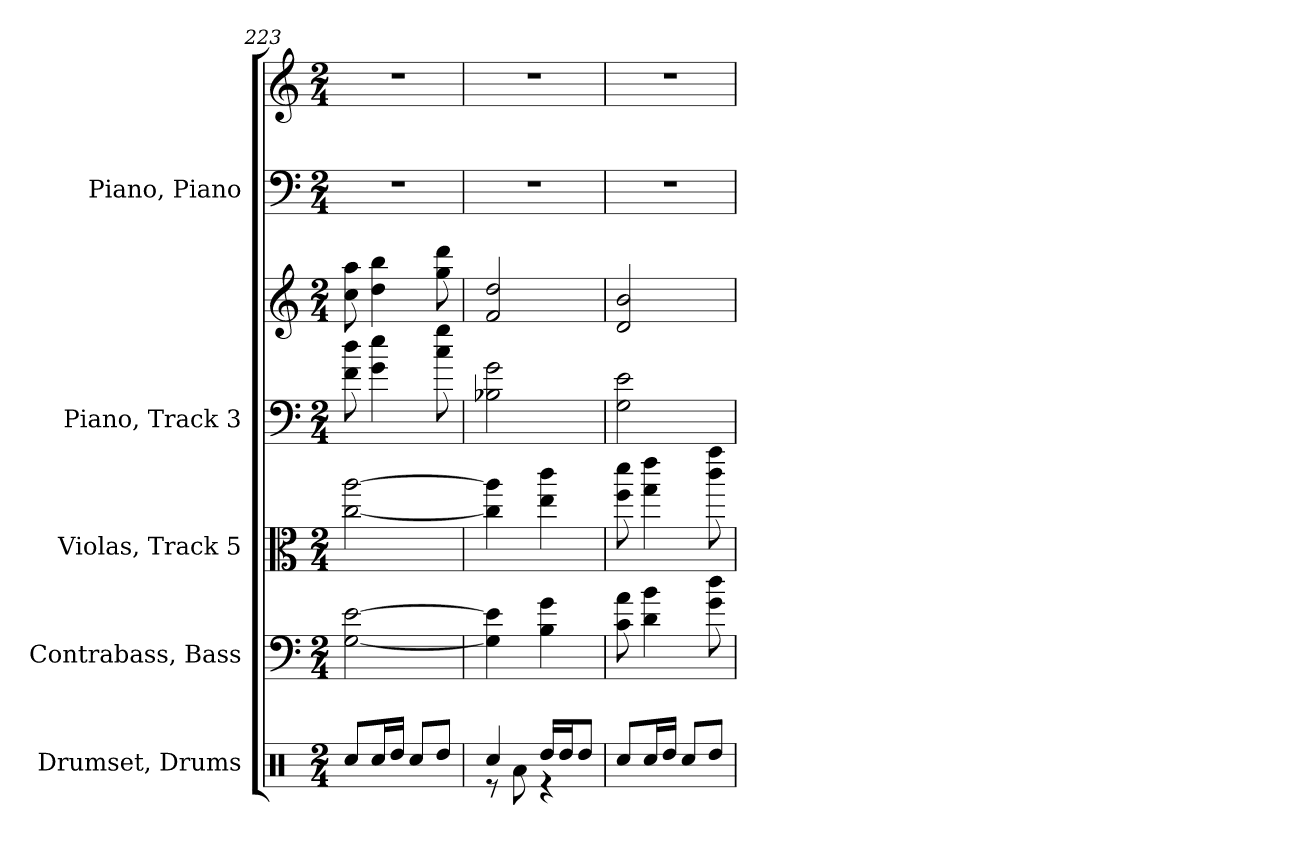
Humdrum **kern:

**kern	**kern	**kern	**kern	**kern	**kern	**kern
*part5	*part4	*part3	*part2	*part2	*part1	*part1
*staff7	*staff6	*staff5	*staff4	*staff3	*staff2	*staff1
*I"Drumset, Drums	*I"Contrabass, Bass	*I"Violas, Track  5	*I"Piano, Track  3	*	*I"Piano, Piano	*
*I'D. Set	*I'Cb.	*I'Vlas.	*I'Pno.	*	*I'Pno.	*
*clefX	*clefF4	*clefC3	*clefF4	*clefG2	*clefF4	*clefG2
*	*ITrd7c12	*	*	*	*	*
*k[]	*k[]	*k[]	*k[]	*k[]	*k[]	*k[]
*M2/4	*M2/4	*M2/4	*M2/4	*M2/4	*M2/4	*M2/4
=223	=223	=223	=223	=223	=223	=223
8Rcc/L	[2GG\ [2E\	[2cc\ [2aa\	8f\ 8dd\	8cc\ 8aa\	2r	2r
16Rcc/L	.	.	4g\ 4ee\	4dd\ 4bb\	.	.
16Rdd/JJ	.	.	.	.	.	.
8Rcc/L	.	.	.	.	.	.
8Rdd/J	.	.	8cc\ 8gg\	8gg\ 8ddd\	.	.
=224	=224	=224	=224	=224	=224	=224
*^	*	*	*	*	*	*
4Rcc/	8r	4GG\] 4E\]	4cc\] 4aa\]	2B-X\ 2g\	2f/ 2dd/	2r	2r
.	8Ra\	.	.	.	.	.	.
16Rdd/LL	4r	4BB\ 4G\	4ee\ 4ccc\	.	.	.	.
16Rdd/J	.	.	.	.	.	.	.
8Rdd/J	.	.	.	.	.	.	.
*v	*v	*	*	*	*	*	*
!!LO:LB:g=z
=225	=225	=225	=225	=225	=225	=225
8Rcc/L	8C\ 8A\	8ff\ 8ddd\	2G\ 2e\	2d/ 2b/	2r	2r
16Rcc/L	4D\ 4B\	4gg\ 4eee\	.	.	.	.
16Rdd/JJ	.	.	.	.	.	.
8Rcc/L	.	.	.	.	.	.
8Rdd/J	8G\ 8d\	8ccc\ 8ggg\	.	.	.	.
=	=	=	=	=	=	=
*-	*-	*-	*-	*-	*-	*-
